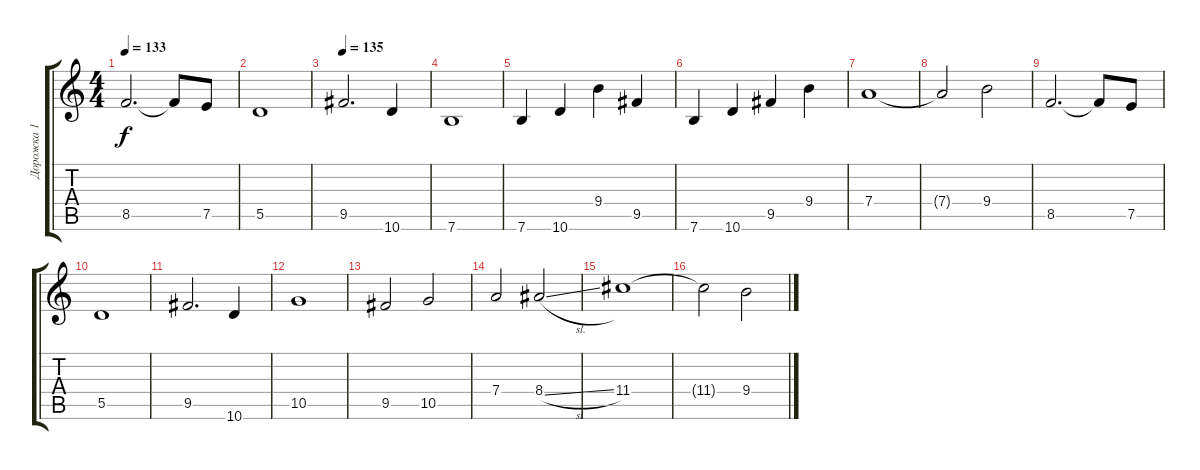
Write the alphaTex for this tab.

\track ("Дорожка 1" "Дорожка 1") {instrument overdrivenguitar}
\staff {score tabs}
\tuning (E4 B3 G3 D3 A2 E2) {hide}
\ts (4 4)
\tempo 133
\clef g2
\ks c
8.5.2{d dy f} 8.5{t}.8 7.5.8 |
5.5.1 |
\tempo 135
9.5.2{d} 10.6.4 |
7.6.1 |
7.6.4 10.6.4 9.4.4 9.5.4 |
7.6.4 10.6.4 9.5.4 9.4.4 |
7.4.1 |
7.4{t}.2 9.4.2 |
8.5.2{d} 8.5{t}.8 7.5.8 |
5.5.1 |
9.5.2{d} 10.6.4 |
10.5.1 |
9.5.2 10.5.2 |
7.4.2 8.4{sl}.2 |
11.4.1 |
11.4{t}.2 9.4.2
